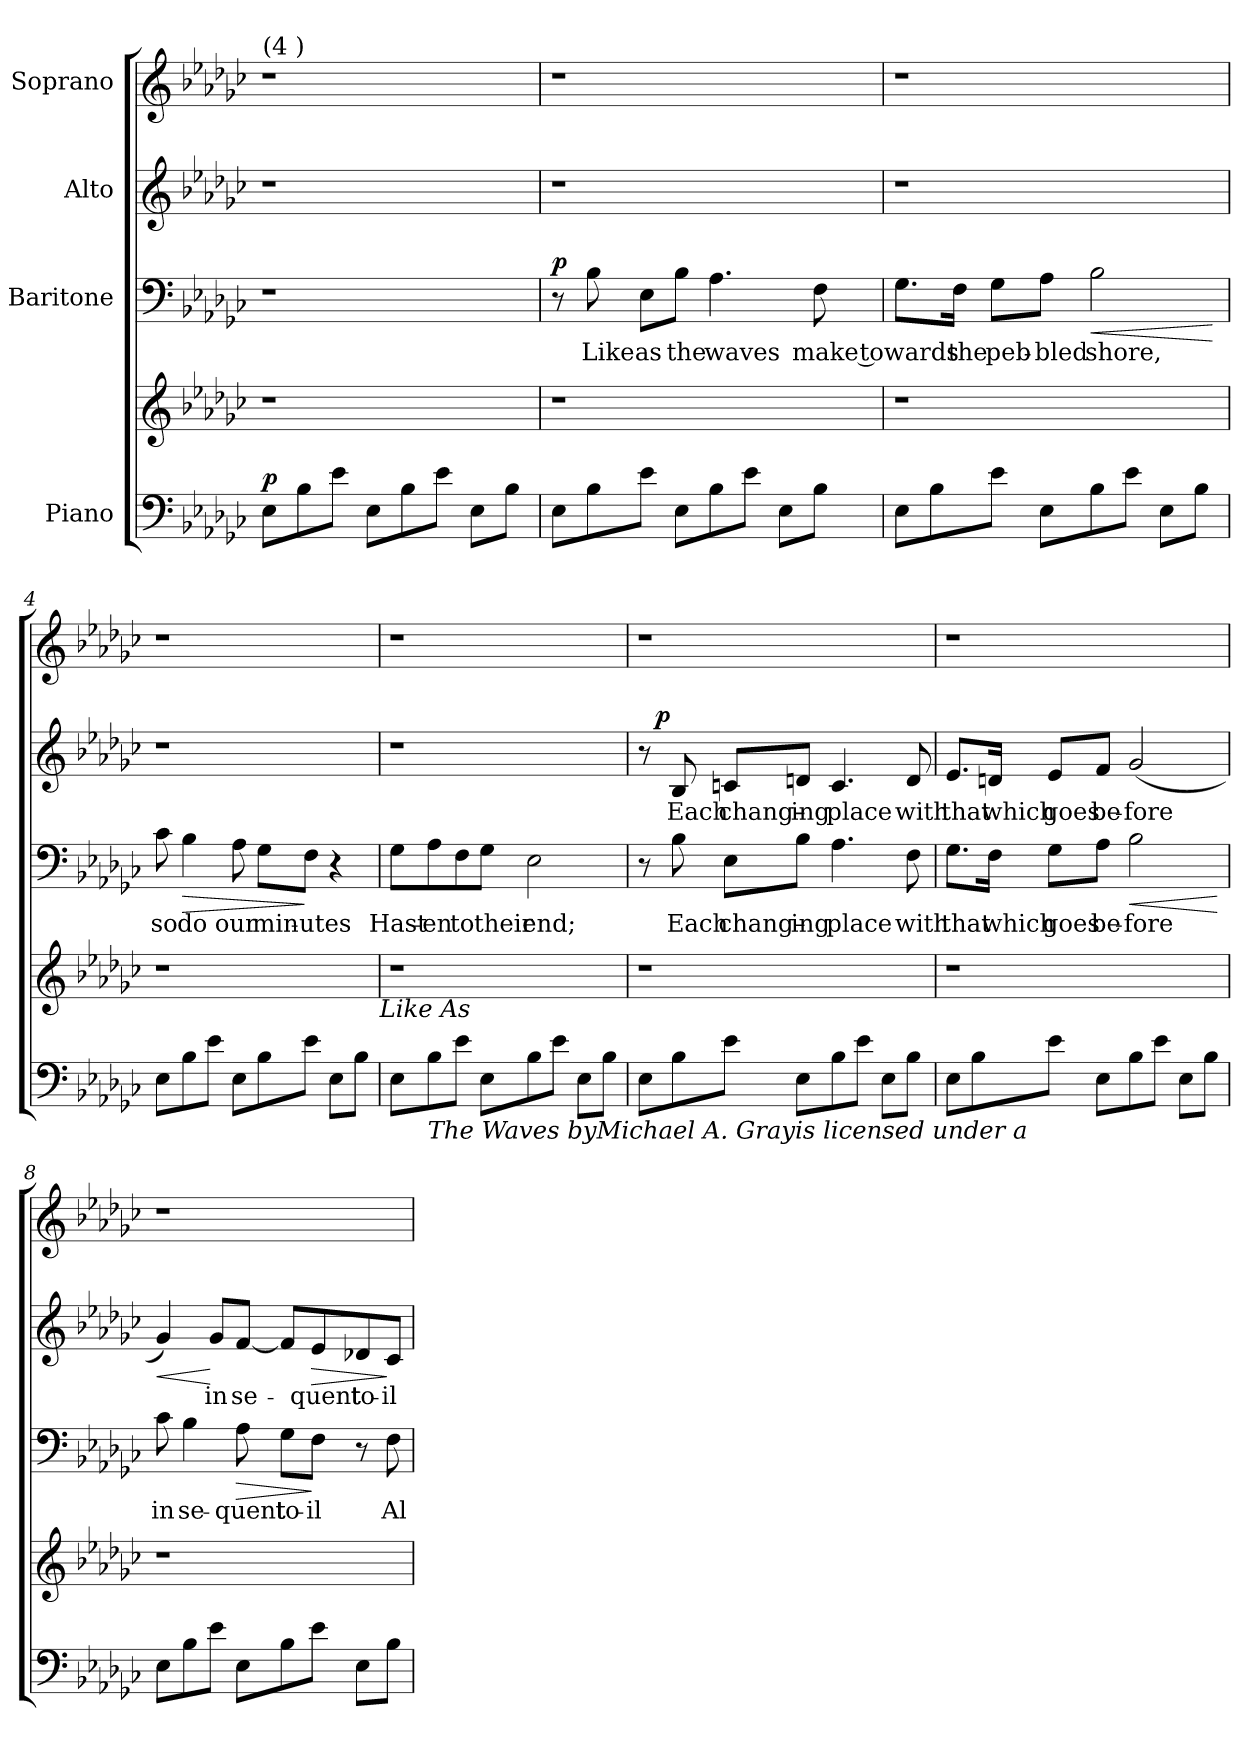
**kern	**kern	**dynam	**kern	**text	**dynam	**kern	**text	**dynam	**kern
*part4	*part4	*part4	*part3	*part3	*part3	*part2	*part2	*part2	*part1
*staff5	*staff4	*staff4/5	*staff3	*staff3	*staff3	*staff2	*staff2	*staff2	*staff1
*I"Piano	*	*	*I"Baritone	*	*	*I"Alto	*	*	*I"Soprano
*clefF4	*clefG2	*	*clefF4	*	*	*clefG2	*	*	*clefG2
*k[b-e-a-d-g-c-]	*k[b-e-a-d-g-c-]	*	*k[b-e-a-d-g-c-]	*	*	*k[b-e-a-d-g-c-]	*	*	*k[b-e-a-d-g-c-]
*G-:	*G-:	*	*G-:	*	*	*G-:	*	*	*G-:
*MM72	*MM72	*	*MM72	*	*	*MM72	*	*	*MM72
=1	=1	=1	=1	=1	=1	=1	=1	=1	=1
!	!	!	!	!	!	!	!	!	!LO:TX:a:t=(4 )
!	!	!LO:DY:a=2	!	!	!	!	!	!	!
8E-\L	1r	p	1r	.	.	1r	.	.	1r
8B-\	.	.	.	.	.	.	.	.	.
8e-\J	.	.	.	.	.	.	.	.	.
8E-\L	.	.	.	.	.	.	.	.	.
8B-\	.	.	.	.	.	.	.	.	.
8e-\J	.	.	.	.	.	.	.	.	.
8E-\L	.	.	.	.	.	.	.	.	.
8B-\J	.	.	.	.	.	.	.	.	.
=2	=2	=2	=2	=2	=2	=2	=2	=2	=2
!	!	!	!	!	!LO:DY:a	!	!	!	!
8E-\L	1r	.	8r	.	p	1r	.	.	1r
!	!	!	!	!LO:LY:b	!	!	!	!	!
8B-\	.	.	8B-\	Like	.	.	.	.	.
!	!	!	!	!LO:LY:b	!	!	!	!	!
8e-\J	.	.	8E-\L	as	.	.	.	.	.
!	!	!	!	!LO:LY:b	!	!	!	!	!
8E-\L	.	.	8B-\J	the	.	.	.	.	.
!	!	!	!	!LO:LY:b	!	!	!	!	!
8B-\	.	.	4.A-\	waves	.	.	.	.	.
8e-\J	.	.	.	.	.	.	.	.	.
8E-\L	.	.	.	.	.	.	.	.	.
!	!	!	!	!LO:LY:b:rj	!	!	!	!	!
8B-\J	.	.	8F\	make towards	.	.	.	.	.
=3	=3	=3	=3	=3	=3	=3	=3	=3	=3
8E-\L	1r	.	8.G-\L	.	.	1r	.	.	1r
8B-\	.	.	.	.	.	.	.	.	.
!	!	!	!	!LO:LY:b	!	!	!	!	!
.	.	.	16F\Jk	the	.	.	.	.	.
!	!	!	!	!LO:LY:b	!	!	!	!	!
8e-\J	.	.	8G-\L	peb-	.	.	.	.	.
!	!	!	!	!LO:LY:b	!	!	!	!	!
8E-\L	.	.	8A-\J	-bled	.	.	.	.	.
!	!	!	!	!LO:LY:b	!LO:HP:b	!	!	!	!
8B-\	.	.	2B-\	shore,	<	.	.	.	.
8e-\J	.	.	.	.	.	.	.	.	.
8E-\L	.	.	.	.	.	.	.	.	.
8B-\J	.	.	.	.	.	.	.	.	.
.	.	.	.	.	[	.	.	.	.
!!LO:LB:g=z
=4	=4	=4	=4	=4	=4	=4	=4	=4	=4
!	!	!	!	!LO:LY:b	!	!	!	!	!
8E-\L	1r	.	8c-\	so	.	1r	.	.	1r
!	!	!	!	!LO:LY:b	!LO:HP:b	!	!	!	!
8B-\	.	.	4B-\	do	>	.	.	.	.
8e-\J	.	.	.	.	.	.	.	.	.
!	!	!	!	!LO:LY:b	!	!	!	!	!
8E-\L	.	.	8A-\	our	.	.	.	.	.
!	!	!	!	!LO:LY:b	!	!	!	!	!
8B-\	.	.	8G-\L	min-	.	.	.	.	.
!	!	!	!	!LO:LY:b	!	!	!	!	!
8e-\J	.	.	8F\J	-utes	]	.	.	.	.
8E-\L	.	.	4r	.	.	.	.	.	.
8B-\J	.	.	.	.	.	.	.	.	.
!	!LO:TX:b:i:t=Like As	!	!	!	!	!	!	!	!
=5	=5	=5	=5	=5	=5	=5	=5	=5	=5
!	!	!	!	!LO:LY:b	!	!	!	!	!
8E-\L	1r	.	8G-\L	Hast-	.	1r	.	.	1r
!LO:TX:b:i:t=The Waves byMichael A. Grayis licensed under a	!	!	!	!	!	!	!	!	!
!	!	!	!	!LO:LY:b	!	!	!	!	!
8B-\	.	.	8A-\	-en	.	.	.	.	.
!	!	!	!	!LO:LY:b	!	!	!	!	!
8e-\J	.	.	8F\	to	.	.	.	.	.
!	!	!	!	!LO:LY:b	!	!	!	!	!
8E-\L	.	.	8G-\J	their	.	.	.	.	.
!	!	!	!	!LO:LY:b	!	!	!	!	!
8B-\	.	.	2E-\	end;	.	.	.	.	.
8e-\J	.	.	.	.	.	.	.	.	.
8E-\L	.	.	.	.	.	.	.	.	.
8B-\J	.	.	.	.	.	.	.	.	.
=6	=6	=6	=6	=6	=6	=6	=6	=6	=6
*	*	*	*	*	*	*^	*	*	*
8E-\L	1r	.	8r	.	.	8r	16ryy	.	.	1r
!	!	!	!	!	!	!	!	!	!LO:DY:a	!
.	.	.	.	.	.	.	2...ryy	.	p	.
!	!	!	!	!LO:LY:b	!	!	!	!LO:LY:b	!	!
8B-\	.	.	8B-\	Each	.	8B-/	.	Each	.	.
!	!	!	!	!LO:LY:b	!	!	!	!LO:LY:b	!	!
8e-\J	.	.	8E-\L	chang–	.	8cn/L	.	chang–	.	.
!	!	!	!	!LO:LY:b	!	!	!	!LO:LY:b	!	!
8E-\L	.	.	8B-\J	ing	.	8dn/J	.	ing	.	.
!	!	!	!	!LO:LY:b	!	!	!	!LO:LY:b	!	!
8B-\	.	.	4.A-\	place	.	4.c/	.	place	.	.
8e-\J	.	.	.	.	.	.	.	.	.	.
8E-\L	.	.	.	.	.	.	.	.	.	.
!	!	!	!	!LO:LY:b	!	!	!	!LO:LY:b	!	!
8B-\J	.	.	8F\	with	.	8d/	.	with	.	.
!!LO:PB:g=z
=7	=7	=7	=7	=7	=7	=7	=7	=7	=7	=7
!	!	!	!	!LO:LY:b	!	!	!	!LO:LY:b	!	!
*	*	*	*	*	*	*v	*v	*	*	*
8E-\L	1r	.	8.G-\L	that	.	8.e-/L	that	.	1r
8B-\	.	.	.	.	.	.	.	.	.
!	!	!	!	!LO:LY:b:rj	!	!	!LO:LY:b:rj	!	!
.	.	.	16F\Jk	which	.	16dn/Jk	which	.	.
!	!	!	!	!LO:LY:b	!	!	!LO:LY:b	!	!
8e-\J	.	.	8G-\L	goes	.	8e-/L	goes	.	.
!	!	!	!	!LO:LY:b	!	!	!LO:LY:b	!	!
8E-\L	.	.	8A-\J	be-	.	8f/J	be-	.	.
!	!	!	!	!LO:LY:b	!LO:HP:b	!	!LO:LY:b	!	!
8B-\	.	.	2B-\	-fore	<	(2g-/	-fore	.	.
8e-\J	.	.	.	.	.	.	.	.	.
8E-\L	.	.	.	.	.	.	.	.	.
8B-\J	.	.	.	.	.	.	.	.	.
.	.	.	.	.	[	.	.	.	.
=8	=8	=8	=8	=8	=8	=8	=8	=8	=8
!	!	!	!	!LO:LY:b	!	!	!	!LO:HP:b	!
8E-\L	1r	.	8c-\	in	.	4g-/)	.	<	1r
!	!	!	!	!LO:LY:b	!	!	!	!	!
8B-\	.	.	4B-\	se-	.	.	.	.	.
!	!	!	!	!	!	!	!LO:LY:b	!	!
8e-\J	.	.	.	.	.	8g-/L	in	[	.
!	!	!	!	!LO:LY:b	!LO:HP:b	!	!LO:LY:b	!	!
8E-\L	.	.	8A-\	-quent	>	[<8f/J	se-	.	.
!	!	!	!	!LO:LY:b	!	!	!	!	!
8B-\	.	.	8G-\L	to-	.	8f/L]	.	.	.
!	!	!	!	!LO:LY:b:rj	!	!	!LO:LY:b	!LO:HP:b	!
8e-\J	.	.	8F\J	-il	]	8e-/	-quent	>	.
!	!	!	!	!	!	!	!LO:LY:b	!	!
8E-\L	.	.	8r	.	.	8d-X/	to-	.	.
!	!	!	!	!LO:LY:b:rj	!	!	!LO:LY:b:rj	!	!
8B-\J	.	.	8F\	Al	.	8c-/J	-il	]	.
=	=	=	=	=	=	=	=	=	=
*-	*-	*-	*-	*-	*-	*-	*-	*-	*-
